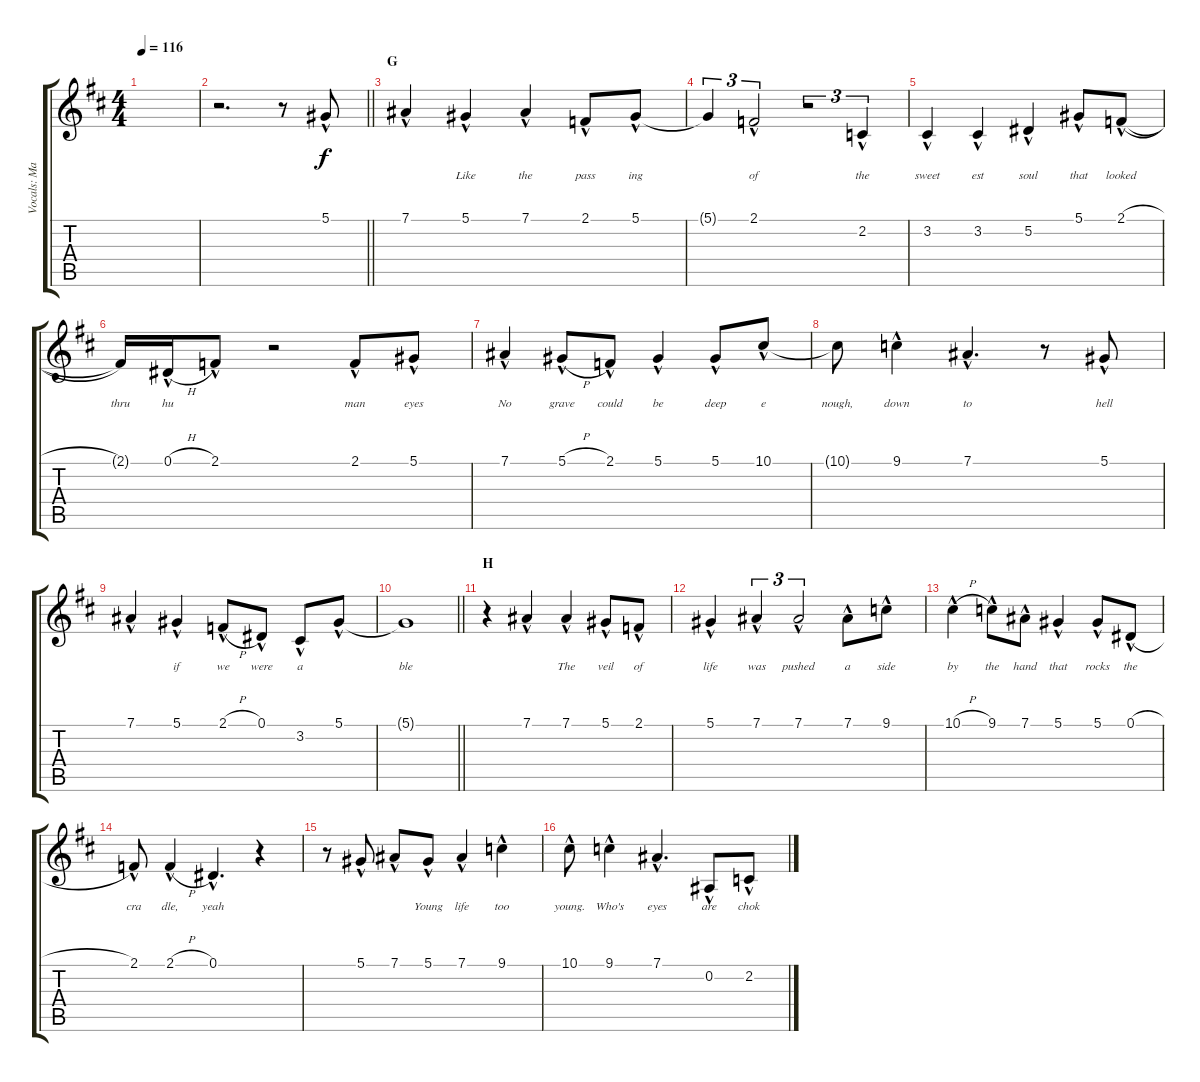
\track ("Vocals: Martin" "Vocals: Ma") {instrument lead2sawtooth}
\staff {score tabs}
\tuning (Eb4 Bb3 Gb3 Db3 Ab2 Eb2) {hide}
\ts (4 4)
\tempo 116
\clef g2
\ks d
|
\barLineRight lightlight
r.2{d} r.8 5.1{hac}.8{lyrics (0 "") lyrics (1 "") lyrics (2 "") lyrics (3 "") lyrics (4 "")} |
\section ("" "G")
7.1{hac}.4{lyrics (0 "") lyrics (1 "") lyrics (2 "") lyrics (3 "") lyrics (4 "")} 5.1{hac}.4{lyrics (0 "Like") lyrics (1 "") lyrics (2 "") lyrics (3 "") lyrics (4 "")} 7.1{hac}.4{lyrics (0 "the") lyrics (1 "") lyrics (2 "") lyrics (3 "") lyrics (4 "")} 2.1{hac}.8{lyrics (0 "pass") lyrics (1 "") lyrics (2 "") lyrics (3 "") lyrics (4 "")} 5.1{hac}.8{lyrics (0 "ing") lyrics (1 "") lyrics (2 "") lyrics (3 "") lyrics (4 "")} |
5.1{t}.4{tu (3 2) lyrics (0 "") lyrics (1 "") lyrics (2 "") lyrics (3 "") lyrics (4 "")} 2.1{hac}.2{tu (3 2) lyrics (0 "of") lyrics (1 "") lyrics (2 "") lyrics (3 "") lyrics (4 "")} r.2{tu (3 2)} 2.2{hac}.4{tu (3 2) lyrics (0 "the") lyrics (1 "") lyrics (2 "") lyrics (3 "") lyrics (4 "")} |
3.2{hac}.4{lyrics (0 "sweet") lyrics (1 "") lyrics (2 "") lyrics (3 "") lyrics (4 "")} 3.2{hac}.4{lyrics (0 "est") lyrics (1 "") lyrics (2 "") lyrics (3 "") lyrics (4 "")} 5.2{hac}.4{lyrics (0 "soul") lyrics (1 "") lyrics (2 "") lyrics (3 "") lyrics (4 "")} 5.1{hac}.8{lyrics (0 "that") lyrics (1 "") lyrics (2 "") lyrics (3 "") lyrics (4 "")} 2.1{h hac}.8{lyrics (0 "looked") lyrics (1 "") lyrics (2 "") lyrics (3 "") lyrics (4 "")} |
2.1{t}.16{lyrics (0 "thru") lyrics (1 "") lyrics (2 "") lyrics (3 "") lyrics (4 "")} 0.1{h hac}.16{lyrics (0 "hu") lyrics (1 "") lyrics (2 "") lyrics (3 "") lyrics (4 "")} 2.1{hac}.8{lyrics (0 "") lyrics (1 "") lyrics (2 "") lyrics (3 "") lyrics (4 "")} r.2 2.1{hac}.8{lyrics (0 "man") lyrics (1 "") lyrics (2 "") lyrics (3 "") lyrics (4 "")} 5.1{hac}.8{lyrics (0 "eyes") lyrics (1 "") lyrics (2 "") lyrics (3 "") lyrics (4 "")} |
7.1{hac}.4{lyrics (0 "No") lyrics (1 "") lyrics (2 "") lyrics (3 "") lyrics (4 "")} 5.1{h hac}.8{lyrics (0 "grave") lyrics (1 "") lyrics (2 "") lyrics (3 "") lyrics (4 "")} 2.1{hac}.8{lyrics (0 "could") lyrics (1 "") lyrics (2 "") lyrics (3 "") lyrics (4 "")} 5.1{hac}.4{lyrics (0 "be") lyrics (1 "") lyrics (2 "") lyrics (3 "") lyrics (4 "")} 5.1{hac}.8{lyrics (0 "deep") lyrics (1 "") lyrics (2 "") lyrics (3 "") lyrics (4 "")} 10.1{hac}.8{lyrics (0 "e") lyrics (1 "") lyrics (2 "") lyrics (3 "") lyrics (4 "")} |
10.1{t}.8{lyrics (0 "nough,") lyrics (1 "") lyrics (2 "") lyrics (3 "") lyrics (4 "")} 9.1{hac}.4{lyrics (0 "down") lyrics (1 "") lyrics (2 "") lyrics (3 "") lyrics (4 "")} 7.1{hac}.4{d lyrics (0 "to") lyrics (1 "") lyrics (2 "") lyrics (3 "") lyrics (4 "")} r.8 5.1{hac}.8{lyrics (0 "hell") lyrics (1 "") lyrics (2 "") lyrics (3 "") lyrics (4 "")} |
7.1{hac}.4{lyrics (0 "") lyrics (1 "") lyrics (2 "") lyrics (3 "") lyrics (4 "")} 5.1{hac}.4{lyrics (0 "if") lyrics (1 "") lyrics (2 "") lyrics (3 "") lyrics (4 "")} 2.1{h hac}.8{lyrics (0 "we") lyrics (1 "") lyrics (2 "") lyrics (3 "") lyrics (4 "")} 0.1{hac}.8{lyrics (0 "were") lyrics (1 "") lyrics (2 "") lyrics (3 "") lyrics (4 "")} 3.2{hac}.8{lyrics (0 "a") lyrics (1 "") lyrics (2 "") lyrics (3 "") lyrics (4 "")} 5.1{hac}.8{lyrics (0 "") lyrics (1 "") lyrics (2 "") lyrics (3 "") lyrics (4 "")} |
\barLineRight lightlight
5.1{t}.1{lyrics (0 "ble") lyrics (1 "") lyrics (2 "") lyrics (3 "") lyrics (4 "")} |
\section ("" "H")
r.4 7.1{hac}.4{lyrics (0 "") lyrics (1 "") lyrics (2 "") lyrics (3 "") lyrics (4 "")} 7.1{hac}.4{lyrics (0 "The") lyrics (1 "") lyrics (2 "") lyrics (3 "") lyrics (4 "")} 5.1{hac}.8{lyrics (0 "veil") lyrics (1 "") lyrics (2 "") lyrics (3 "") lyrics (4 "")} 2.1{hac}.8{lyrics (0 "of") lyrics (1 "") lyrics (2 "") lyrics (3 "") lyrics (4 "")} |
5.1{hac}.4{lyrics (0 "life") lyrics (1 "") lyrics (2 "") lyrics (3 "") lyrics (4 "")} 7.1{hac}.4{tu (3 2) lyrics (0 "was") lyrics (1 "") lyrics (2 "") lyrics (3 "") lyrics (4 "")} 7.1{hac}.2{tu (3 2) lyrics (0 "pushed") lyrics (1 "") lyrics (2 "") lyrics (3 "") lyrics (4 "")} 7.1{hac}.8{lyrics (0 "a") lyrics (1 "") lyrics (2 "") lyrics (3 "") lyrics (4 "")} 9.1{hac}.8{lyrics (0 "side") lyrics (1 "") lyrics (2 "") lyrics (3 "") lyrics (4 "")} |
10.1{h hac}.4{lyrics (0 "by") lyrics (1 "") lyrics (2 "") lyrics (3 "") lyrics (4 "")} 9.1{hac}.8{lyrics (0 "the") lyrics (1 "") lyrics (2 "") lyrics (3 "") lyrics (4 "")} 7.1{hac}.8{lyrics (0 "hand") lyrics (1 "") lyrics (2 "") lyrics (3 "") lyrics (4 "")} 5.1{hac}.4{lyrics (0 "that") lyrics (1 "") lyrics (2 "") lyrics (3 "") lyrics (4 "")} 5.1{hac}.8{lyrics (0 "rocks") lyrics (1 "") lyrics (2 "") lyrics (3 "") lyrics (4 "")} 0.1{h hac}.8{lyrics (0 "the") lyrics (1 "") lyrics (2 "") lyrics (3 "") lyrics (4 "")} |
2.1{hac}.8{lyrics (0 "cra") lyrics (1 "") lyrics (2 "") lyrics (3 "") lyrics (4 "")} 2.1{h hac}.4{lyrics (0 "dle,") lyrics (1 "") lyrics (2 "") lyrics (3 "") lyrics (4 "")} 0.1{hac}.4{d lyrics (0 "yeah") lyrics (1 "") lyrics (2 "") lyrics (3 "") lyrics (4 "")} r.4 |
r.8 5.1{hac}.8{lyrics (0 "") lyrics (1 "") lyrics (2 "") lyrics (3 "") lyrics (4 "")} 7.1{hac}.8{lyrics (0 "") lyrics (1 "") lyrics (2 "") lyrics (3 "") lyrics (4 "")} 5.1{hac}.8{lyrics (0 "Young") lyrics (1 "") lyrics (2 "") lyrics (3 "") lyrics (4 "")} 7.1{hac}.4{lyrics (0 "life") lyrics (1 "") lyrics (2 "") lyrics (3 "") lyrics (4 "")} 9.1{hac}.4{lyrics (0 "too") lyrics (1 "") lyrics (2 "") lyrics (3 "") lyrics (4 "")} |
10.1{hac}.8{lyrics (0 "young.") lyrics (1 "") lyrics (2 "") lyrics (3 "") lyrics (4 "")} 9.1{hac}.4{lyrics (0 "Who's") lyrics (1 "") lyrics (2 "") lyrics (3 "") lyrics (4 "")} 7.1{hac}.4{d lyrics (0 "eyes") lyrics (1 "") lyrics (2 "") lyrics (3 "") lyrics (4 "")} 0.2{hac}.8{lyrics (0 "are") lyrics (1 "") lyrics (2 "") lyrics (3 "") lyrics (4 "")} 2.2{hac}.8{lyrics (0 "chok") lyrics (1 "") lyrics (2 "") lyrics (3 "") lyrics (4 "")}
